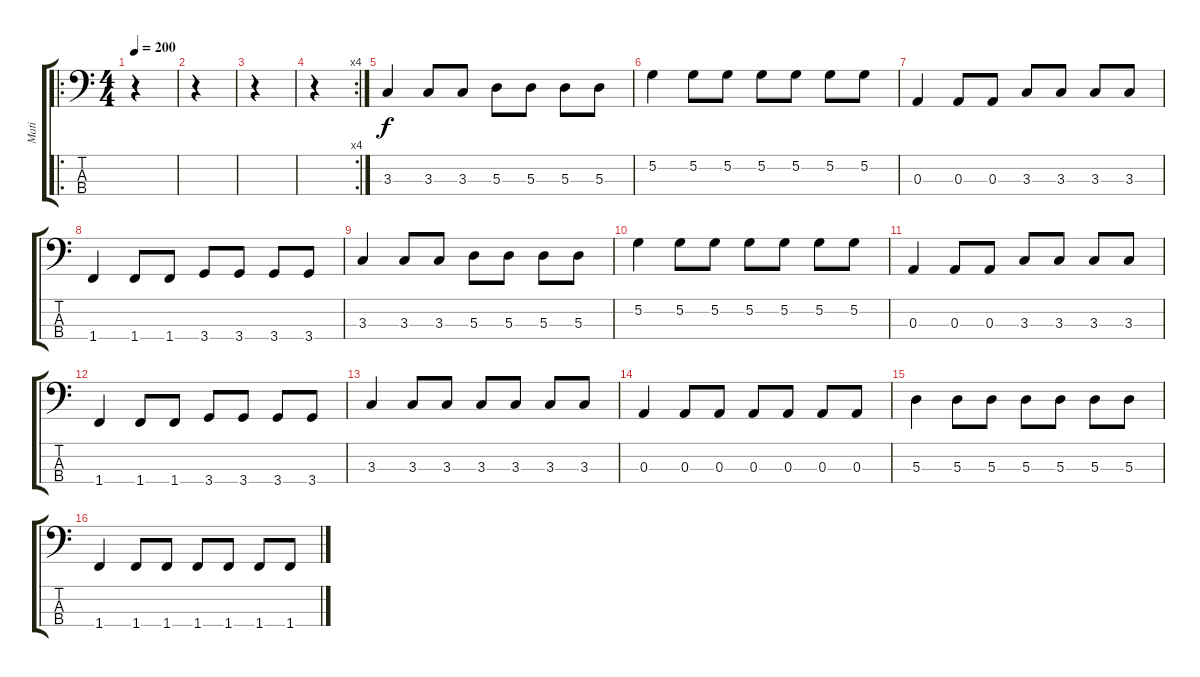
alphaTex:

\track ("Mati" "Mati") {instrument electricbasspick}
\staff {score tabs}
\tuning (G2 D2 A1 E1) {hide}
\ro
\ts (4 4)
\tempo 200
\clef f4
\ks c
r.4{dy f instrument electricbasspick} |
r.4 |
r.4 |
\rc 4
r.4 |
3.3.4 3.3.8 3.3.8 5.3.8 5.3.8 5.3.8 5.3.8 |
5.2.4 5.2.8 5.2.8 5.2.8 5.2.8 5.2.8 5.2.8 |
0.3.4 0.3.8 0.3.8 3.3.8 3.3.8 3.3.8 3.3.8 |
1.4.4 1.4.8 1.4.8 3.4.8 3.4.8 3.4.8 3.4.8 |
3.3.4 3.3.8 3.3.8 5.3.8 5.3.8 5.3.8 5.3.8 |
5.2.4 5.2.8 5.2.8 5.2.8 5.2.8 5.2.8 5.2.8 |
0.3.4 0.3.8 0.3.8 3.3.8 3.3.8 3.3.8 3.3.8 |
1.4.4 1.4.8 1.4.8 3.4.8 3.4.8 3.4.8 3.4.8 |
3.3.4 3.3.8 3.3.8 3.3.8 3.3.8 3.3.8 3.3.8 |
0.3.4 0.3.8 0.3.8 0.3.8 0.3.8 0.3.8 0.3.8 |
5.3.4 5.3.8 5.3.8 5.3.8 5.3.8 5.3.8 5.3.8 |
1.4.4 1.4.8 1.4.8 1.4.8 1.4.8 1.4.8 1.4.8
